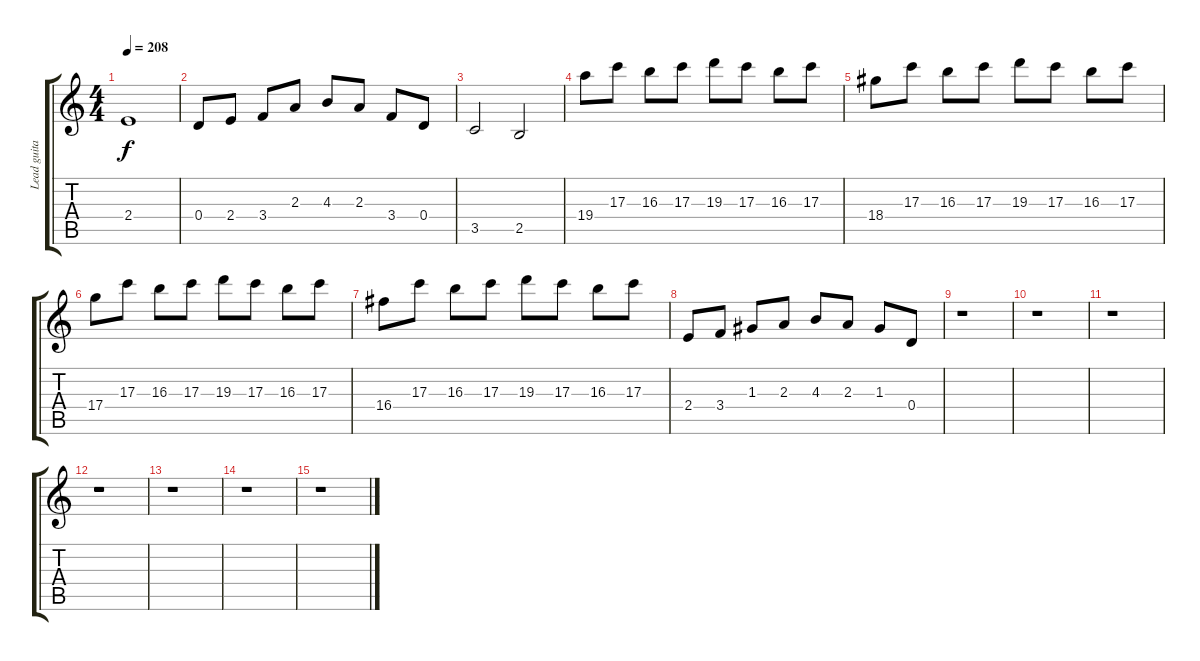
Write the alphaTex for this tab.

\track ("Lead guitare" "Lead guita") {instrument distortionguitar}
\staff {score tabs}
\tuning (E4 B3 G3 D3 A2 E2) {hide}
\ts (4 4)
\tempo 208
\clef g2
\ks c
2.4.1{dy f} |
0.4.8 2.4.8 3.4.8 2.3.8 4.3.8 2.3.8 3.4.8 0.4.8 |
3.5.2 2.5.2 |
19.4.8 17.3.8 16.3.8 17.3.8 19.3.8 17.3.8 16.3.8 17.3.8 |
18.4.8 17.3.8 16.3.8 17.3.8 19.3.8 17.3.8 16.3.8 17.3.8 |
17.4.8 17.3.8 16.3.8 17.3.8 19.3.8 17.3.8 16.3.8 17.3.8 |
16.4.8 17.3.8 16.3.8 17.3.8 19.3.8 17.3.8 16.3.8 17.3.8 |
2.4.8 3.4.8 1.3.8 2.3.8 4.3.8 2.3.8 1.3.8 0.4.8 |
r.1 |
r.1 |
r.1 |
r.1 |
r.1 |
r.1 |
r.1
